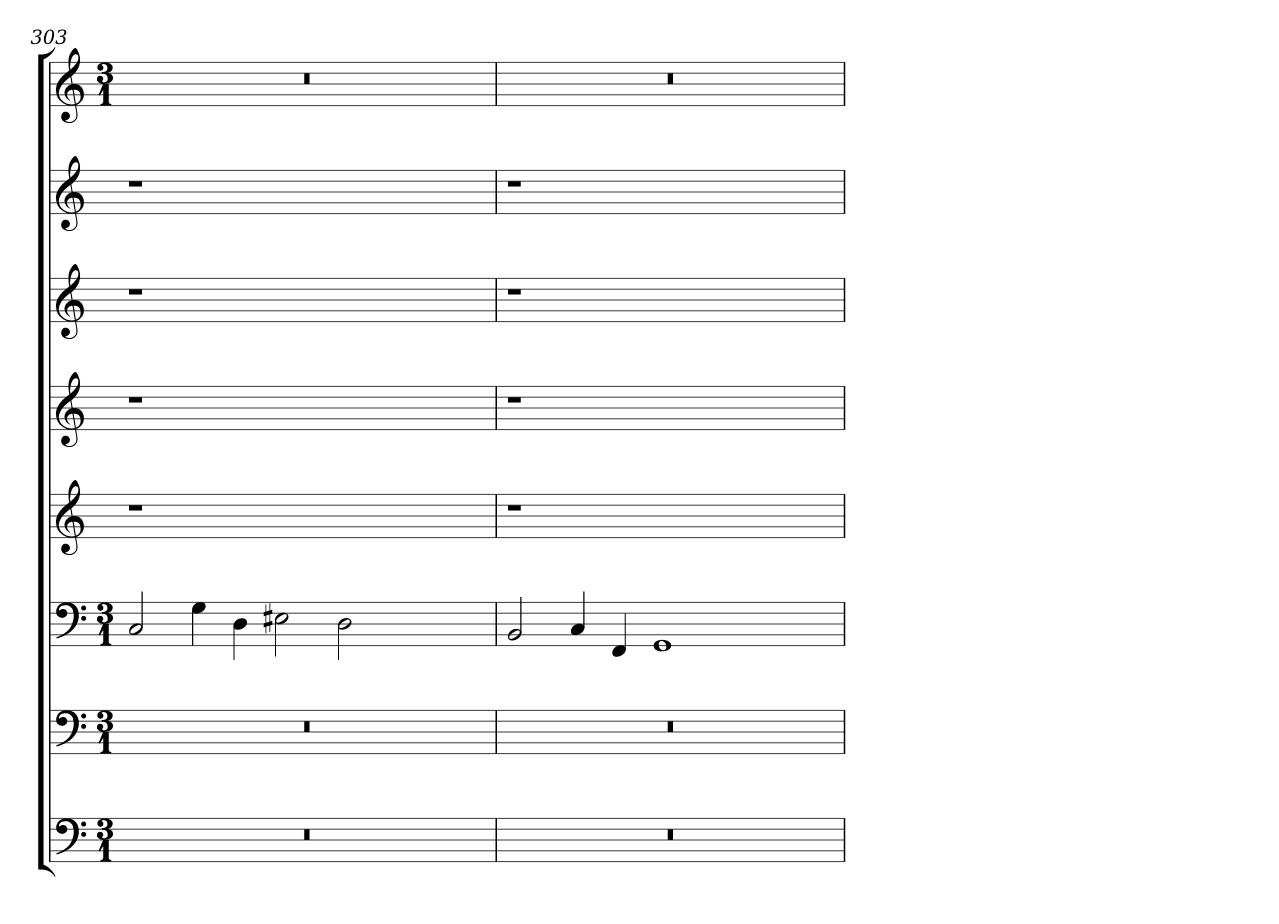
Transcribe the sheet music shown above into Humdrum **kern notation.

**kern	**kern	**kern	**kern	**kern	**kern	**kern	**kern
*part8	*part7	*part6	*part5	*part4	*part3	*part2	*part1
*staff8	*staff7	*staff6	*staff5	*staff4	*staff3	*staff2	*staff1
*clefF4	*clefF4	*clefF4	*clefG2	*clefG2	*clefG2	*clefG2	*clefG2
*k[]	*k[]	*k[]	*k[]	*k[]	*k[]	*k[]	*k[]
*C:	*C:	*C:	*C:	*C:	*C:	*C:	*C:
*M3/1	*M3/1	*M3/1	*	*	*	*	*M3/1
=303	=303	=303	=303	=303	=303	=303	=303
0.r	0.r	2C/	1r	1r	1r	1r	0.r
.	.	4G\	.	.	.	.	.
.	.	4D\	.	.	.	.	.
.	.	2E#>\	0ryy	0ryy	0ryy	0ryy	.
.	.	2D>\	.	.	.	.	.
.	.	1ryy	.	.	.	.	.
=304	=304	=304	=304	=304	=304	=304	=304
0.r	0.r	2BB</	1r	1r	1r	1r	0.r
.	.	4C/	.	.	.	.	.
.	.	4FF/	.	.	.	.	.
.	.	1GG	0ryy	0ryy	0ryy	0ryy	.
.	.	1ryy	.	.	.	.	.
=	=	=	=	=	=	=	=
*-	*-	*-	*-	*-	*-	*-	*-
